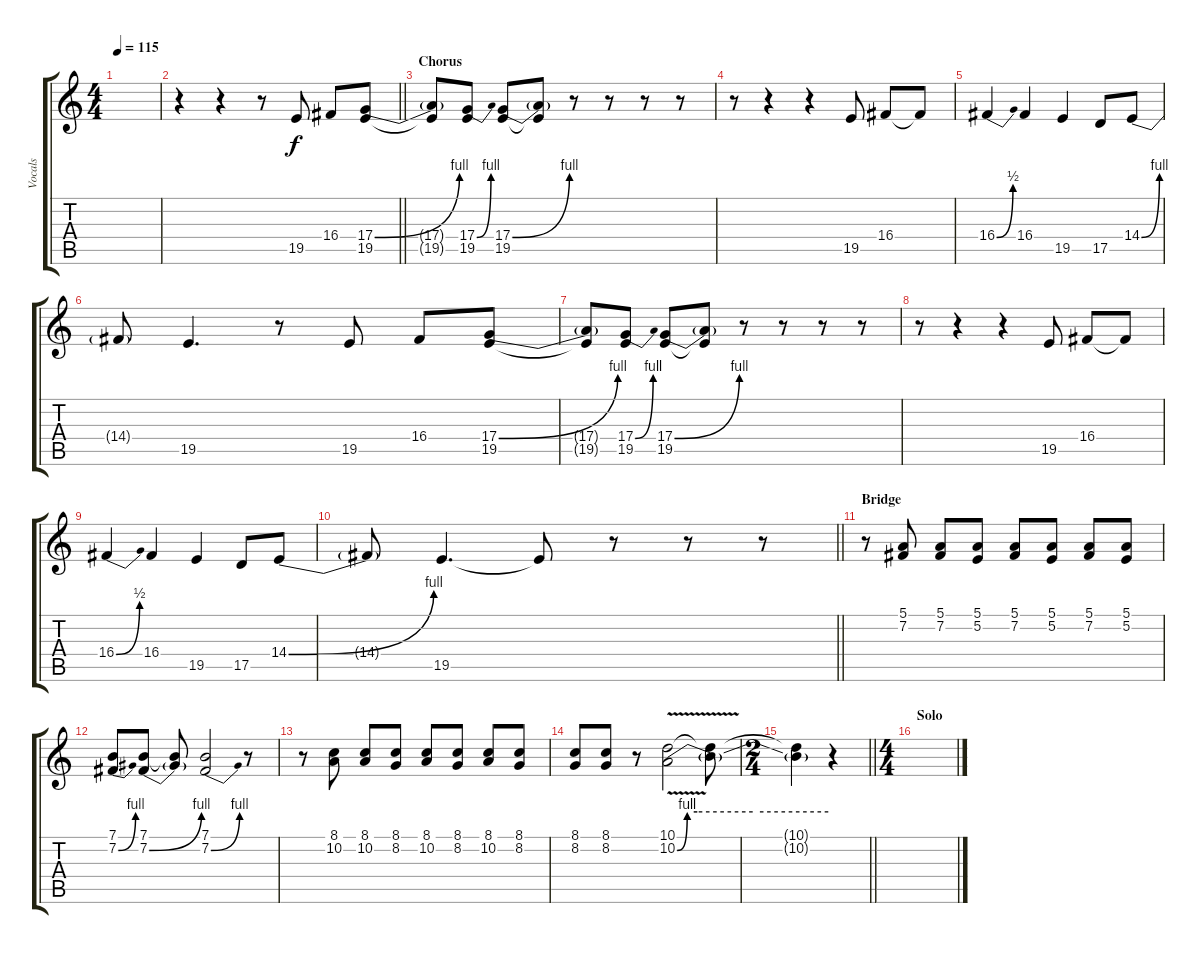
\track ("Vocals" "Vocals") {instrument lead2sawtooth}
\staff {score tabs}
\tuning (E4 B3 G3 D3 A2 E2) {hide}
\ts (4 4)
\tempo 115
\clef g2
\ks c
|
\barLineRight lightlight
r.4 r.4 r.8 19.5.8 16.4.8 (17.4{be (bend 0 0 60 4)} 19.5).8 |
\section ("" "Chorus")
(17.4{t} 19.5{t}).8 (17.4{be (bend 0 0 60 4)} 19.5).8 (17.4{be (bend 0 0 60 4)} 19.5).8 (17.4{t} 19.5{t}).8 r.8 r.8 r.8 r.8 |
r.8 r.4 r.4 19.5.8 16.4.8 16.4{t}.8 |
16.4{be (bend 0 0 60 2)}.4 16.4.4 19.5.4 17.5.8 14.4{be (bend 0 0 60 4)}.8 |
14.4{t}.8 19.5.4{d} r.8 19.5.8 16.4.8 (17.4{be (bend 0 0 60 4)} 19.5).8 |
(17.4{t} 19.5{t}).8 (17.4{be (bend 0 0 60 4)} 19.5).8 (17.4{be (bend 0 0 60 4)} 19.5).8 (17.4{t} 19.5{t}).8 r.8 r.8 r.8 r.8 |
r.8 r.4 r.4 19.5.8 16.4.8 16.4{t}.8 |
16.4{be (bend 0 0 60 2)}.4 16.4.4 19.5.4 17.5.8 14.4{be (bend 0 0 60 4)}.8 |
\barLineRight lightlight
14.4{t}.8 19.5.4{d} 19.5{t}.8 r.8 r.8 r.8 |
\section ("" "Bridge")
r.8 (5.1 7.2).8 (5.1 7.2).8 (5.1 5.2).8 (5.1 7.2).8 (5.1 5.2).8 (5.1 7.2).8 (5.1 5.2).8 |
(7.1 7.2{be (bend 0 0 60 4)}).8 (7.1 7.2{be (bend 0 0 60 4)}).8 (7.1{t} 7.2{t}).8 (7.1 7.2{be (bend 0 0 60 4)}).2 r.8 |
r.8 (8.1 10.2).8 (8.1 10.2).8 (8.1 8.2).8 (8.1 10.2).8 (8.1 8.2).8 (8.1 10.2).8 (8.1 8.2).8 |
(8.1 8.2).8 (8.1 8.2).8 r.8 (10.1 10.2{be (custom 0 0 4 4 8 4 30 4 60 4) v}).2 (10.1{t} 10.2{t}).8 |
\ts (2 4)
\barLineRight lightlight
(10.1{t} 10.2{t}).4 r.4 |
\ts (4 4)
\section ("" "Solo")
